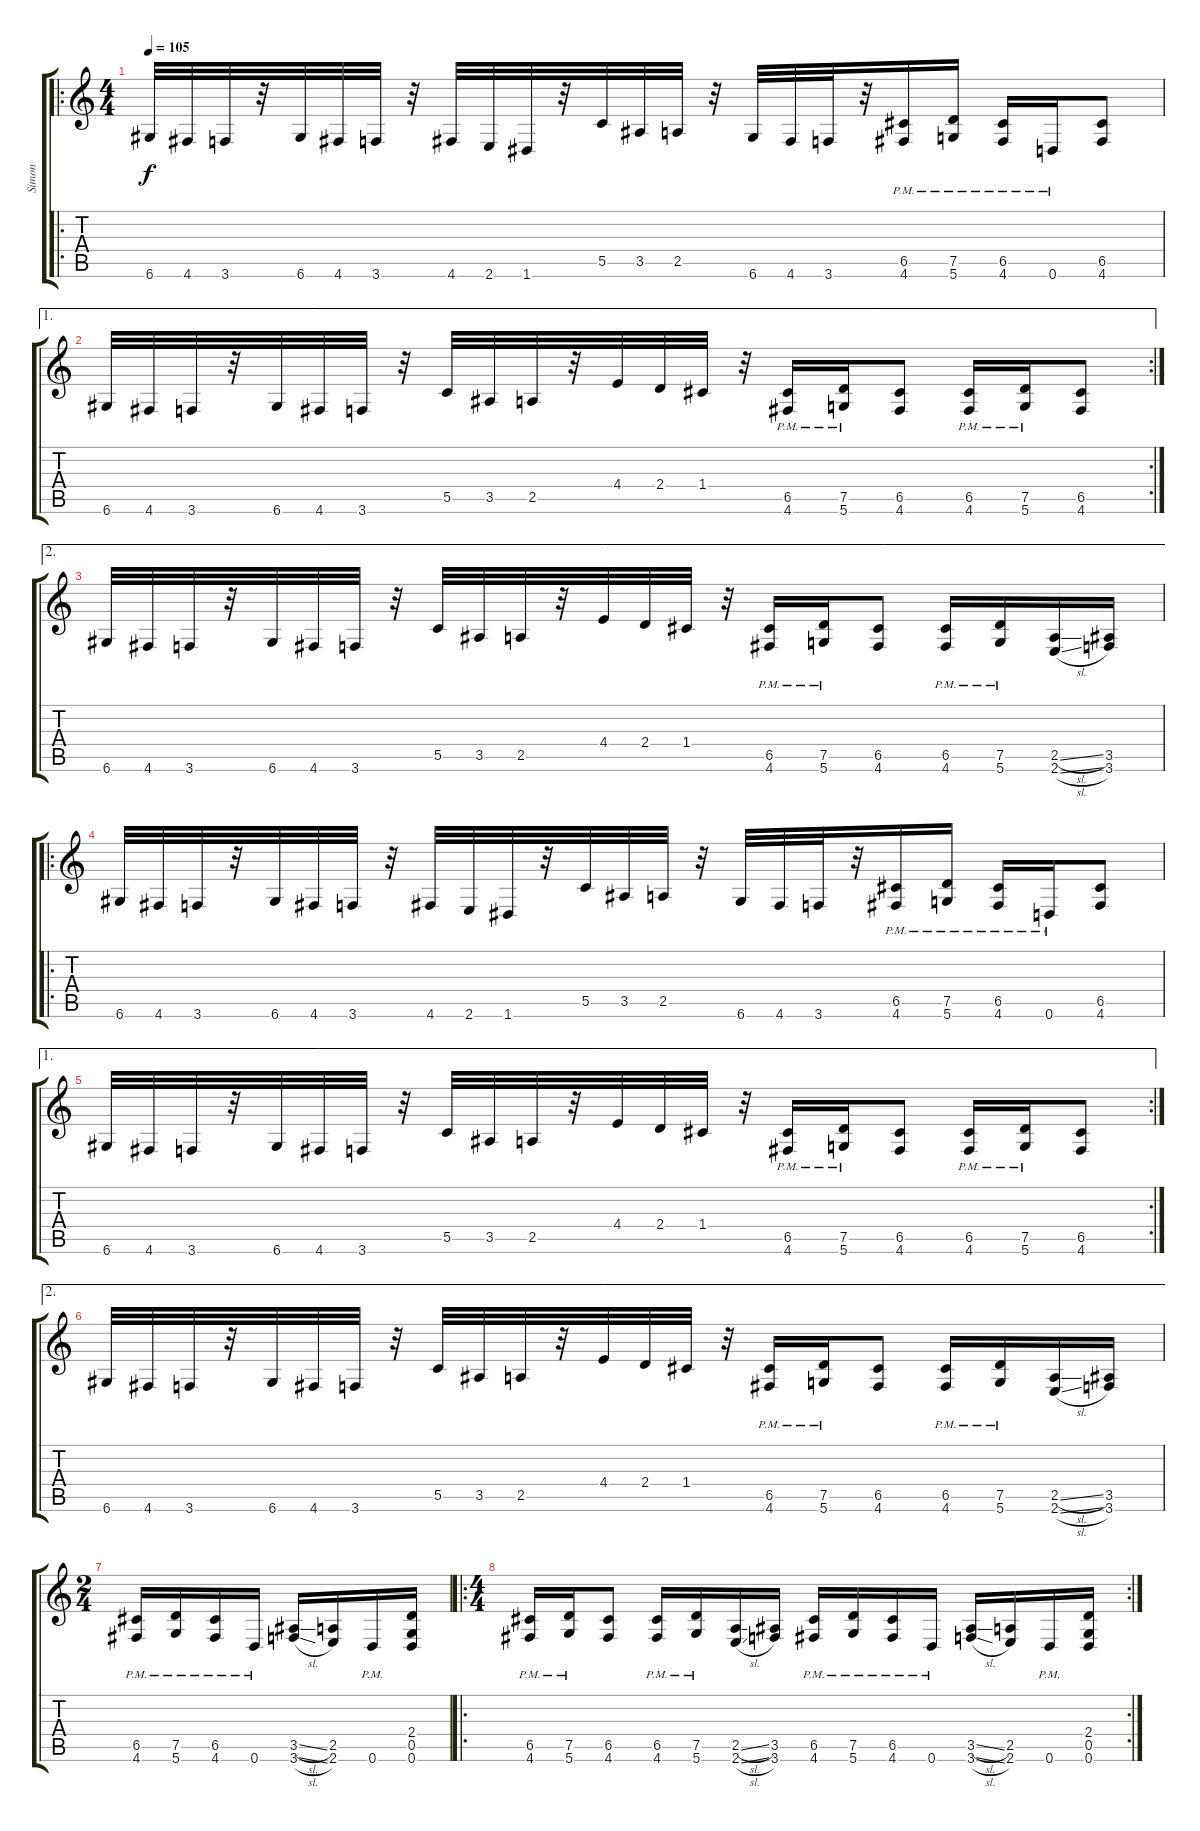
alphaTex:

\track ("Símon" "Símon") {instrument distortionguitar}
\staff {score tabs}
\tuning (D4 A3 F3 C3 G2 D2) {hide}
\ro
\ts (4 4)
\tempo 105
\clef g2
\ks c
6.6.32{dy f} 4.6.32 3.6.32 r.32 6.6.32 4.6.32 3.6.32 r.32 4.6.32 2.6.32 1.6.32 r.32 5.5.32 3.5.32 2.5.32 r.32 6.6.32 4.6.32 3.6.32 r.32 (6.5{pm} 4.6{pm}).16 (7.5{pm} 5.6{pm}).16 (6.5{pm} 4.6{pm}).16 0.6{pm}.16 (6.5 4.6).8 |
\ae 1
\rc 2
6.6.32 4.6.32 3.6.32 r.32 6.6.32 4.6.32 3.6.32 r.32 5.5.32 3.5.32 2.5.32 r.32 4.4.32 2.4.32 1.4.32 r.32 (6.5{pm} 4.6{pm}).16 (7.5{pm} 5.6{pm}).16 (6.5 4.6).8 (6.5{pm} 4.6{pm}).16 (7.5{pm} 5.6{pm}).16 (6.5 4.6).8 |
\ae 2
6.6.32 4.6.32 3.6.32 r.32 6.6.32 4.6.32 3.6.32 r.32 5.5.32 3.5.32 2.5.32 r.32 4.4.32 2.4.32 1.4.32 r.32 (6.5{pm} 4.6{pm}).16 (7.5{pm} 5.6{pm}).16 (6.5 4.6).8 (6.5{pm} 4.6{pm}).16 (7.5{pm} 5.6{pm}).16 (2.5{sl} 2.6{sl}).16 (3.5 3.6).16 |
\ro
6.6.32 4.6.32 3.6.32 r.32 6.6.32 4.6.32 3.6.32 r.32 4.6.32 2.6.32 1.6.32 r.32 5.5.32 3.5.32 2.5.32 r.32 6.6.32 4.6.32 3.6.32 r.32 (6.5{pm} 4.6{pm}).16 (7.5{pm} 5.6{pm}).16 (6.5{pm} 4.6{pm}).16 0.6{pm}.16 (6.5 4.6).8 |
\ae 1
\rc 2
6.6.32 4.6.32 3.6.32 r.32 6.6.32 4.6.32 3.6.32 r.32 5.5.32 3.5.32 2.5.32 r.32 4.4.32 2.4.32 1.4.32 r.32 (6.5{pm} 4.6{pm}).16 (7.5{pm} 5.6{pm}).16 (6.5 4.6).8 (6.5{pm} 4.6{pm}).16 (7.5{pm} 5.6{pm}).16 (6.5 4.6).8 |
\ae 2
6.6.32 4.6.32 3.6.32 r.32 6.6.32 4.6.32 3.6.32 r.32 5.5.32 3.5.32 2.5.32 r.32 4.4.32 2.4.32 1.4.32 r.32 (6.5{pm} 4.6{pm}).16 (7.5{pm} 5.6{pm}).16 (6.5 4.6).8 (6.5{pm} 4.6{pm}).16 (7.5{pm} 5.6{pm}).16 (2.5{sl} 2.6{sl}).16 (3.5 3.6).16 |
\ts (2 4)
(6.5{pm} 4.6{pm}).16 (7.5{pm} 5.6{pm}).16 (6.5{pm} 4.6{pm}).16 0.6{pm}.16 (3.5{sl} 3.6{sl}).16 (2.5 2.6).16 0.6{pm}.16 (2.4 0.5 0.6).16 |
\ro
\rc 2
\ts (4 4)
(6.5{pm} 4.6{pm}).16 (7.5{pm} 5.6{pm}).16 (6.5 4.6).8 (6.5{pm} 4.6{pm}).16 (7.5{pm} 5.6{pm}).16 (2.5{sl} 2.6{sl}).16 (3.5 3.6).16 (6.5{pm} 4.6{pm}).16 (7.5{pm} 5.6{pm}).16 (6.5{pm} 4.6{pm}).16 0.6{pm}.16 (3.5{sl} 3.6{sl}).16 (2.5 2.6).16 0.6{pm}.16 (2.4 0.5 0.6).16
